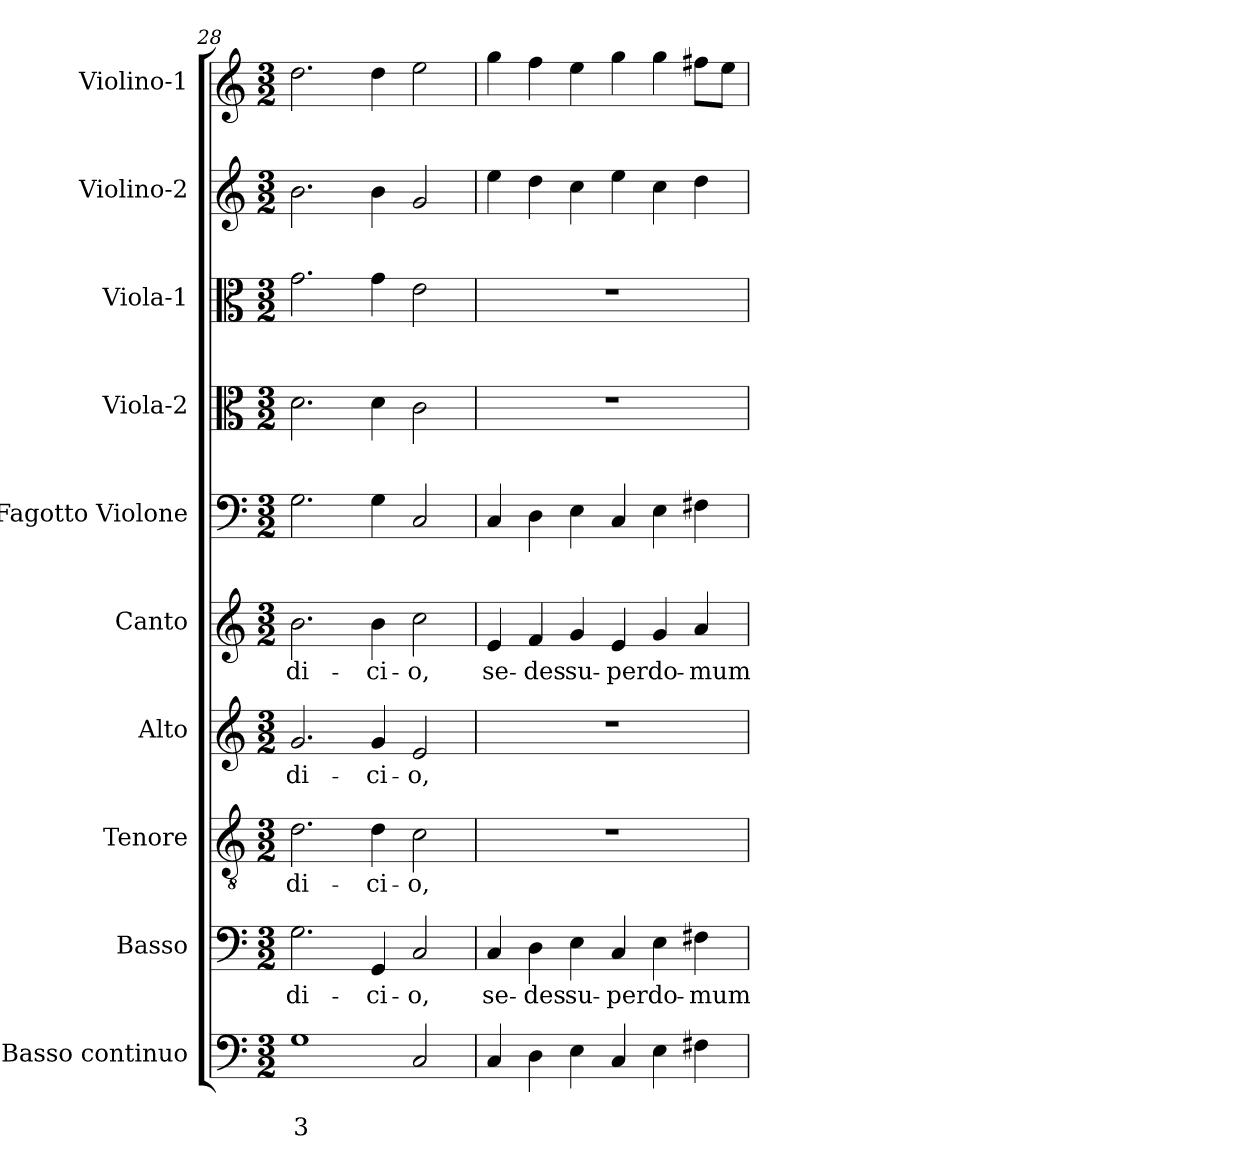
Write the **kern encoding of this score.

**kern	**text	**text	**kern	**text	**kern	**text	**kern	**text	**kern	**text	**kern	**kern	**kern	**kern	**kern
*part10	*part10	*part10	*part9	*part9	*part8	*part8	*part7	*part7	*part6	*part6	*part5	*part4	*part3	*part2	*part1
*staff10	*staff10	*staff10	*staff9	*staff9	*staff8	*staff8	*staff7	*staff7	*staff6	*staff6	*staff5	*staff4	*staff3	*staff2	*staff1
*I"Basso continuo	*	*	*I"Basso	*	*I"Tenore	*	*I"Alto	*	*I"Canto	*	*I"Fagotto Violone	*I"Viola-2	*I"Viola-1	*I"Violino-2	*I"Violino-1
*I'BC	*	*	*I'B	*	*I'T	*	*I'A	*	*I'C	*	*I'Fg	*I'Va2	*I'Va1	*I'Vi2	*I'Vi1
*clefF4	*	*	*clefF4	*	*clefGv2	*	*clefG2	*	*clefG2	*	*clefF4	*clefC3	*clefC3	*clefG2	*clefG2
*k[]	*	*	*k[]	*	*k[]	*	*k[]	*	*k[]	*	*k[]	*k[]	*k[]	*k[]	*k[]
*C:	*	*	*C:	*	*C:	*	*C:	*	*C:	*	*C:	*C:	*C:	*C:	*C:
*M3/2	*	*	*M3/2	*	*M3/2	*	*M3/2	*	*M3/2	*	*M3/2	*M3/2	*M3/2	*M3/2	*M3/2
=28	=28	=28	=28	=28	=28	=28	=28	=28	=28	=28	=28	=28	=28	=28	=28
!	!	!LO:LY:b	!	!	!	!	!	!	!	!	!	!	!	!	!
!	!	!	!	!LO:LY:b	!	!	!	!	!	!	!	!	!	!	!
!	!	!	!	!	!	!LO:LY:b	!	!	!	!	!	!	!	!	!
!	!	!	!	!	!	!	!	!LO:LY:b	!	!	!	!	!	!	!
!	!	!	!	!	!	!	!	!	!	!LO:LY:b	!	!	!	!	!
1G	.	3	2.G\	-di-	2.d\	-di-	2.g/	-di-	2.b\	-di-	2.G\	2.d\	2.g\	2.b\	2.dd\
!	!	!	!	!LO:LY:b	!	!	!	!	!	!	!	!	!	!	!
!	!	!	!	!	!	!LO:LY:b	!	!	!	!	!	!	!	!	!
!	!	!	!	!	!	!	!	!LO:LY:b	!	!	!	!	!	!	!
!	!	!	!	!	!	!	!	!	!	!LO:LY:b	!	!	!	!	!
.	.	.	4GG/	-ci-	4d\	-ci-	4g/	-ci-	4b\	-ci-	4G\	4d\	4g\	4b\	4dd\
!	!	!	!	!LO:LY:b	!	!	!	!	!	!	!	!	!	!	!
!	!	!	!	!	!	!LO:LY:b	!	!	!	!	!	!	!	!	!
!	!	!	!	!	!	!	!	!LO:LY:b	!	!	!	!	!	!	!
!	!	!	!	!	!	!	!	!	!	!LO:LY:b	!	!	!	!	!
2C/	.	.	2C/	-o,	2c\	-o,	2e/	-o,	2cc\	-o,	2C/	2c\	2e\	2g/	2ee\
!!LO:LB:g=z
=29	=29	=29	=29	=29	=29	=29	=29	=29	=29	=29	=29	=29	=29	=29	=29
!	!	!	!	!LO:LY:b	!	!	!	!	!	!	!	!	!	!	!
!	!	!	!	!	!	!	!	!	!	!LO:LY:b	!	!	!	!	!
4C/	.	.	4C/	se-	1.r	.	1.r	.	4e/	se-	4C/	1.r	1.r	4ee\	4gg\
!	!	!	!	!LO:LY:b	!	!	!	!	!	!	!	!	!	!	!
!	!	!	!	!	!	!	!	!	!	!LO:LY:b	!	!	!	!	!
4D\	.	.	4D\	-des	.	.	.	.	4f/	-des	4D\	.	.	4dd\	4ff\
!	!	!	!	!LO:LY:b	!	!	!	!	!	!	!	!	!	!	!
!	!	!	!	!	!	!	!	!	!	!LO:LY:b	!	!	!	!	!
4E\	.	.	4E\	su-	.	.	.	.	4g/	su-	4E\	.	.	4cc\	4ee\
!	!	!	!	!LO:LY:b	!	!	!	!	!	!	!	!	!	!	!
!	!	!	!	!	!	!	!	!	!	!LO:LY:b	!	!	!	!	!
4C/	.	.	4C/	-per	.	.	.	.	4e/	-per	4C/	.	.	4ee\	4gg\
!	!	!	!	!LO:LY:b	!	!	!	!	!	!	!	!	!	!	!
!	!	!	!	!	!	!	!	!	!	!LO:LY:b	!	!	!	!	!
4E\	.	.	4E\	do-	.	.	.	.	4g/	do-	4E\	.	.	4cc\	4gg\
!	!	!	!	!LO:LY:b	!	!	!	!	!	!	!	!	!	!	!
!	!	!	!	!	!	!	!	!	!	!LO:LY:b	!	!	!	!	!
4F#X\	.	.	4F#X\	-mum	.	.	.	.	4a/	-mum	4F#X\	.	.	4dd\	8ff#X\L
.	.	.	.	.	.	.	.	.	.	.	.	.	.	.	8ee\J
=	=	=	=	=	=	=	=	=	=	=	=	=	=	=	=
*-	*-	*-	*-	*-	*-	*-	*-	*-	*-	*-	*-	*-	*-	*-	*-
